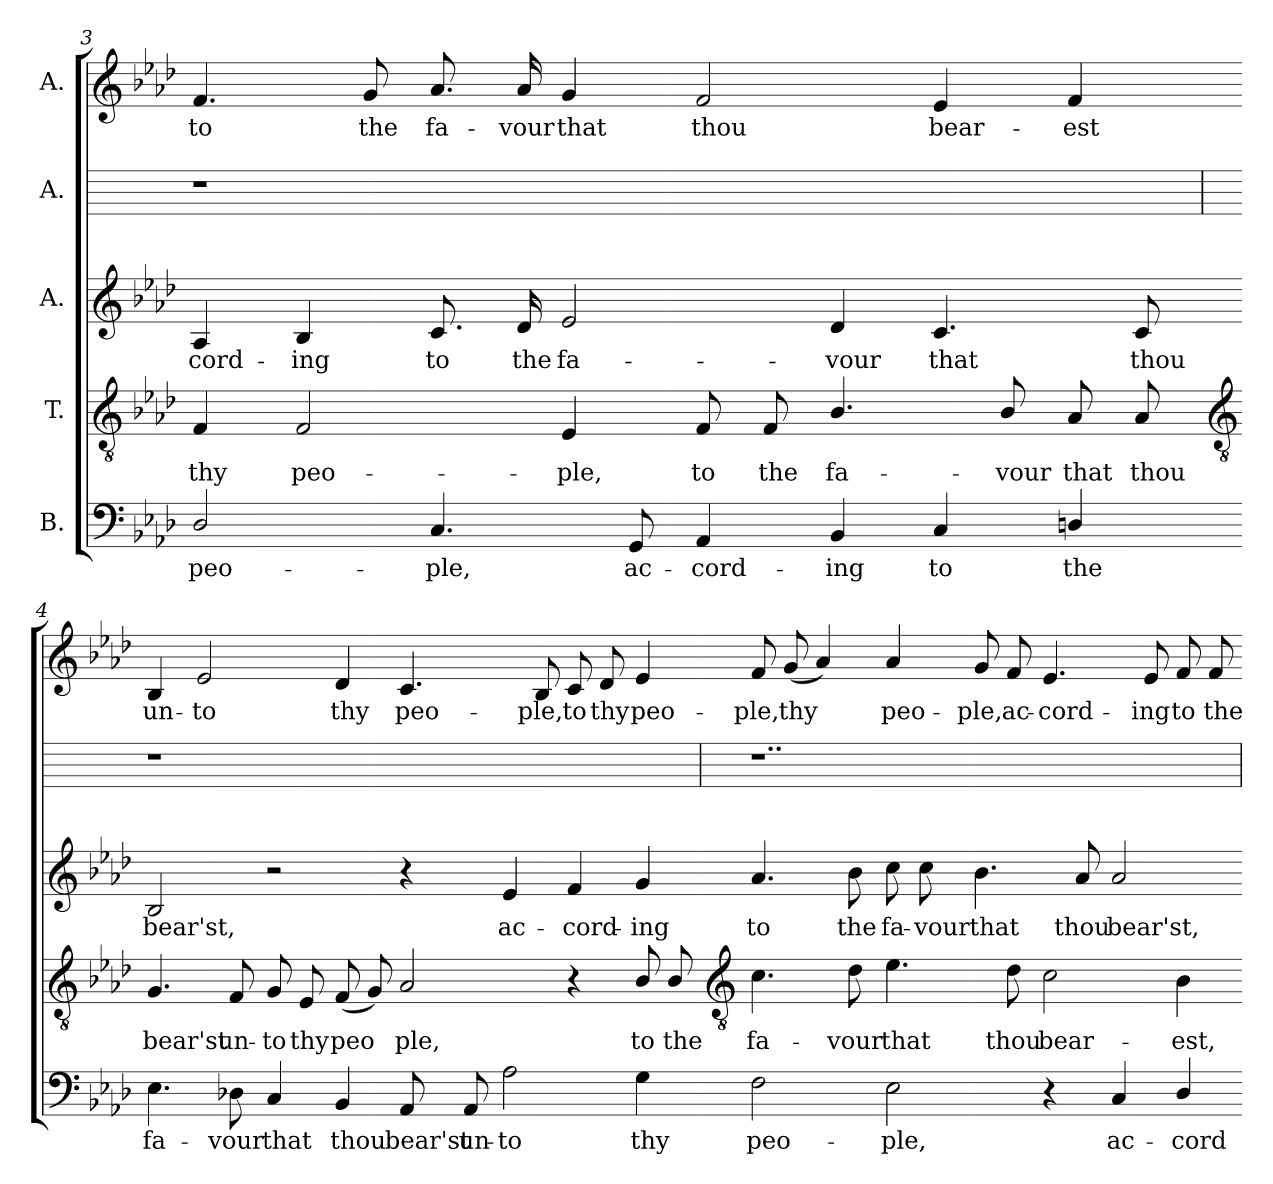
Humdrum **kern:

**kern	**text	**kern	**text	**kern	**text	**kern	**kern	**text
*part5	*part5	*part4	*part4	*part3	*part3	*part2	*part1	*part1
*staff5	*staff5	*staff4	*staff4	*staff3	*staff3	*staff2	*staff1	*staff1
*I"B.	*	*I"T.	*	*I"A.	*	*I"A.	*I"A.	*
!!LO:LB:g=z
*clefF4	*	*clefGv2	*	*clefG2	*	*	*clefG2	*
*k[b-e-a-d-]	*	*k[b-e-a-d-]	*	*k[b-e-a-d-]	*	*	*k[b-e-a-d-]	*
*A-:	*	*A-:	*	*A-:	*	*	*A-:	*
=3	=3	=3	=3	=3	=3	=3	=3	=3
!	!LO:LY:b	!	!LO:LY:b	!	!LO:LY:b	!	!	!LO:LY:b
2D-/	peo-	4F	thy	4A-	-cord-	1r	4.f	to
!	!	!	!LO:LY:b	!	!LO:LY:b	!	!	!
.	.	2F	peo-	4B-	-ing	.	.	.
!	!	!	!	!	!	!	!	!LO:LY:b
.	.	.	.	.	.	.	8g	the
!	!LO:LY:b	!	!	!	!LO:LY:b	!	!	!LO:LY:b
4.C	-ple,	.	.	8.c	to	.	8.a-	fa-
!	!	!	!	!	!LO:LY:b	!	!	!LO:LY:b
.	.	.	.	16d-	the	.	16a-	-vour
!	!	!	!LO:LY:b	!	!LO:LY:b	!	!	!LO:LY:b
.	.	4E-	-ple,	2e-	fa-	.	4g	that
!	!LO:LY:b	!	!	!	!	!	!	!
8GG	ac-	.	.	.	.	.	.	.
!	!LO:LY:b	!	!LO:LY:b	!	!	!	!	!LO:LY:b
4AA-	-cord-	8F	to	.	.	1ryy	2f	thou
!	!	!	!LO:LY:b	!	!	!	!	!
.	.	8F	the	.	.	.	.	.
!	!LO:LY:b	!	!LO:LY:b	!	!LO:LY:b	!	!	!
4BB-	-ing	4.B-/	fa-	4d-	-vour	.	.	.
!	!LO:LY:b	!	!	!	!LO:LY:b	!	!	!LO:LY:b
4C	to	.	.	4.c	that	.	4e-	bear-
!	!	!	!LO:LY:b	!	!	!	!	!
.	.	8B-/	-vour	.	.	.	.	.
!	!LO:LY:b	!	!LO:LY:b	!	!	!	!	!LO:LY:b
4Dn/	the	8A-	that	.	.	.	4f	-est
!	!	!	!LO:LY:b	!	!LO:LY:b	!	!	!
.	.	8A-	thou	8c	thou	.	.	.
!!LO:LB:g=z
=4-	=4-	=4-	=4-	=4-	=4-	=4	=4-	=4-
*	*	*clefGv2	*	*	*	*	*	*
!	!LO:LY:b	!	!LO:LY:b	!	!LO:LY:b	!	!	!LO:LY:b
4.E-	fa-	4.G	bear'st	2B-	bear'st,	1r	4B-	un-
!	!	!	!	!	!	!	!	!LO:LY:b
.	.	.	.	.	.	.	2e-	-to
!	!LO:LY:b	!	!LO:LY:b	!	!	!	!	!
8D-X	-vour	8F	un-	.	.	.	.	.
!	!LO:LY:b	!	!LO:LY:b	!	!	!	!	!
4C	that	8G	-to	2r	.	.	.	.
!	!	!	!LO:LY:b	!	!	!	!	!
.	.	8E-	thy	.	.	.	.	.
!	!LO:LY:b	!	!LO:LY:b	!	!	!	!	!LO:LY:b
4BB-	thou	(<8F	peo	.	.	.	4d-	thy
.	.	8G)	.	.	.	.	.	.
!	!LO:LY:b	!	!LO:LY:b	!	!	!	!	!LO:LY:b
8AA-	bear'st	2A-	ple,	4r	.	1ryy	4.c	peo-
!	!LO:LY:b	!	!	!	!	!	!	!
8AA-	un-	.	.	.	.	.	.	.
!	!LO:LY:b	!	!	!	!LO:LY:b	!	!	!
2A-	-to	.	.	4e-	ac-	.	.	.
!	!	!	!	!	!	!	!	!LO:LY:b
.	.	.	.	.	.	.	8B-	-ple,
!	!	!	!	!	!LO:LY:b	!	!	!LO:LY:b
.	.	4r	.	4f	-cord-	.	8c	to
!	!	!	!	!	!	!	!	!LO:LY:b
.	.	.	.	.	.	.	8d-	thy
!	!LO:LY:b	!	!LO:LY:b	!	!LO:LY:b	!	!	!LO:LY:b
4G	thy	8B-/	to	4g	-ing	.	4e-	peo-
!	!	!	!LO:LY:b	!	!	!	!	!
.	.	8B-/	the	.	.	.	.	.
!!LO:LB:g=z
=5-	=5-	=5-	=5-	=5-	=5-	=5	=5-	=5-
*	*	*clefGv2	*	*	*	*	*	*
!	!LO:LY:b	!	!LO:LY:b	!	!LO:LY:b	!	!	!LO:LY:b
2F	peo-	4.c	fa-	4.a-	to	1..r	8f	-ple,
!	!	!	!	!	!	!	!	!LO:LY:b
.	.	.	.	.	.	.	(<8g	thy
.	.	.	.	.	.	.	4a-)	.
!	!	!	!LO:LY:b	!	!LO:LY:b	!	!	!
.	.	8d-	-vour	8b-	the	.	.	.
!	!LO:LY:b	!	!LO:LY:b	!	!LO:LY:b	!	!	!LO:LY:b
2E-	-ple,	4.e-	that	8cc	fa-	.	4a-	peo-
!	!	!	!	!	!LO:LY:b	!	!	!
.	.	.	.	8cc	-vour	.	.	.
!	!	!	!	!	!LO:LY:b	!	!	!LO:LY:b
.	.	.	.	4.b-	that	.	8g	-ple,
!	!	!	!LO:LY:b	!	!	!	!	!LO:LY:b
.	.	8d-	thou	.	.	.	8f	ac-
!	!	!	!LO:LY:b	!	!	!	!	!LO:LY:b
4r	.	2c	bear-	.	.	.	4.e-	-cord-
!	!	!	!	!	!LO:LY:b	!	!	!
.	.	.	.	8a-	thou	.	.	.
!	!LO:LY:b	!	!	!	!LO:LY:b	!	!	!
4C	ac-	.	.	2a-	bear'st,	.	.	.
!	!	!	!	!	!	!	!	!LO:LY:b
.	.	.	.	.	.	.	8e-	-ing
!	!LO:LY:b	!	!LO:LY:b	!	!	!	!	!LO:LY:b
4D-/	-cord-	4B-	-est,	.	.	.	8f	to
!	!	!	!	!	!	!	!	!LO:LY:b
.	.	.	.	.	.	.	8f	the
=-	=-	=-	=-	=-	=-	=	=-	=-
*-	*-	*-	*-	*-	*-	*-	*-	*-
